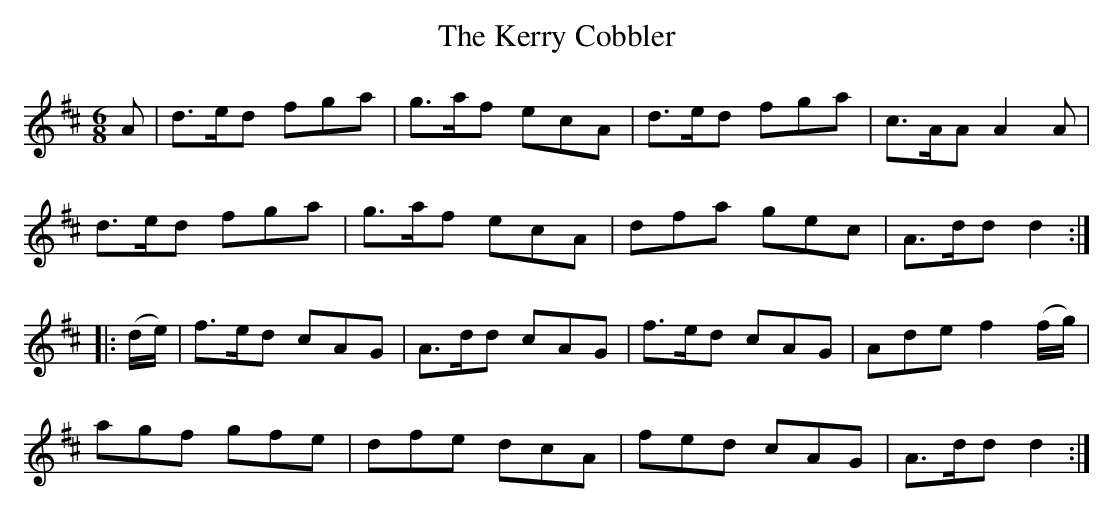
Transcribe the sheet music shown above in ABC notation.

X:1
T: The Kerry Cobbler
M: 6/8
L: 1/8
K: D
      A   | d>ed fga | g>af ecA | d>ed fga | c>AA A2   A    |
            d>ed fga | g>af ecA | dfa  gec | A>dd    d2    :|
|: (d/e/) | f>ed cAG | A>dd cAG | f>ed cAG | Ade  f2 (f/g/) |
            agf  gfe | dfe  dcA | fed  cAG | A>dd    d2    :|
